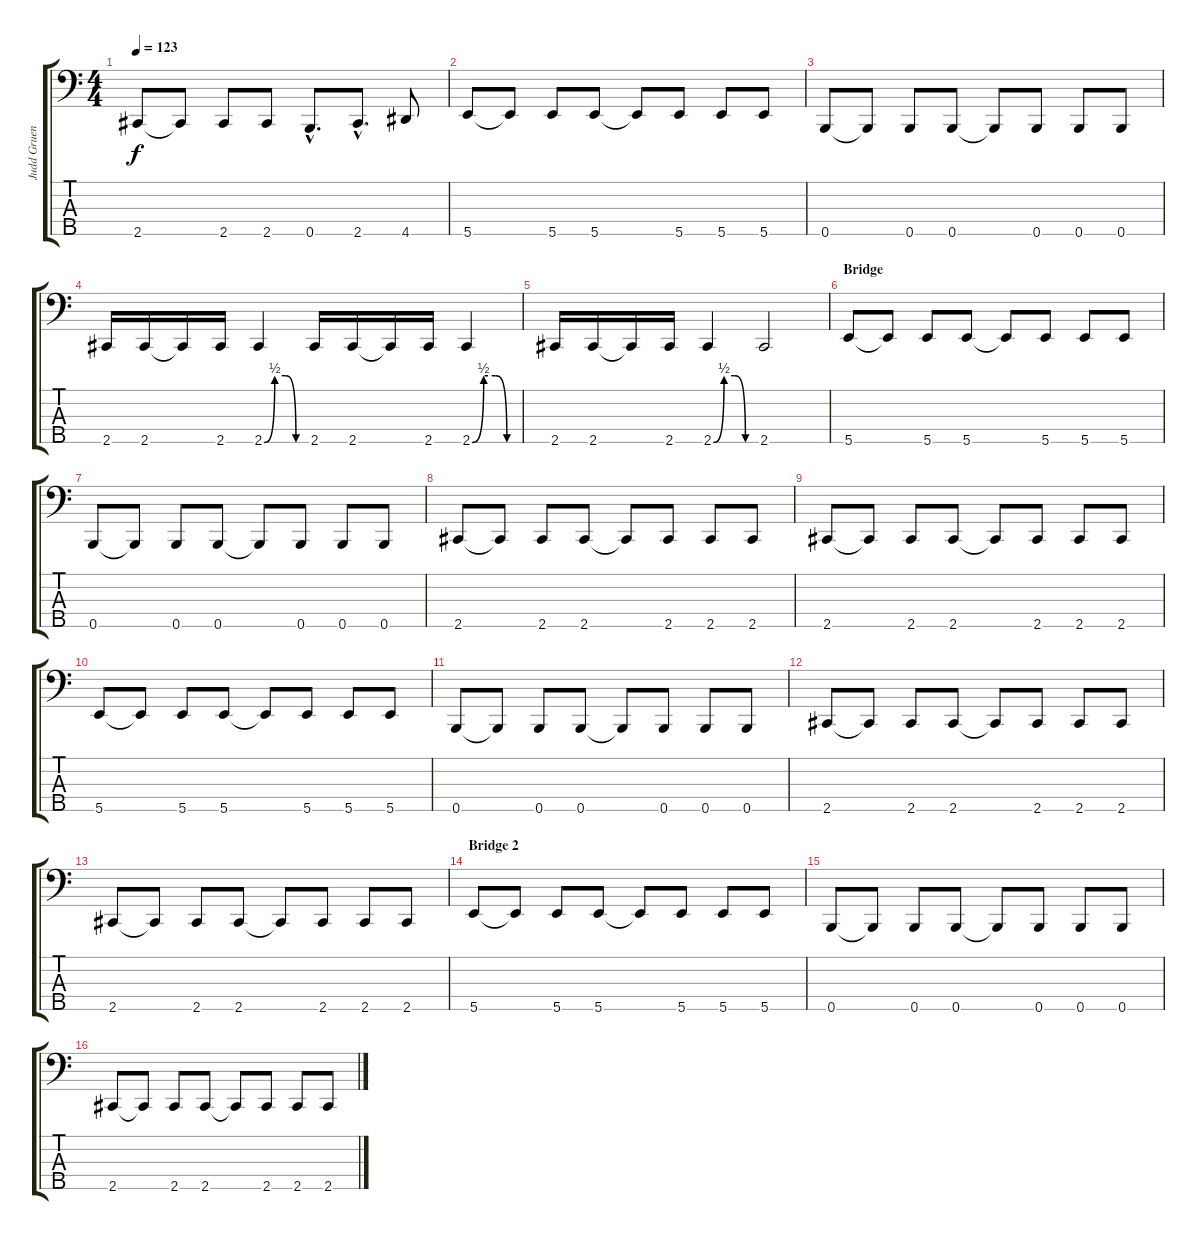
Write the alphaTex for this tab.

\track ("Judd Gruenbaum (Volume Effect)" "Judd Gruen") {instrument electricbasspick}
\staff {score tabs}
\tuning (G2 D2 A1 E1 B0) {hide}
\ts (4 4)
\tempo 123
\clef f4
\ks c
2.5.8{dy f} 2.5{t}.8 2.5.8 2.5.8 0.5{hac}.8{d} 2.5{hac}.8{d} 4.5.8 |
5.5.8 5.5{t}.8 5.5.8 5.5.8 5.5{t}.8 5.5.8 5.5.8 5.5.8 |
0.5.8 0.5{t}.8 0.5.8 0.5.8 0.5{t}.8 0.5.8 0.5.8 0.5.8 |
2.5.16 2.5.16 2.5{t}.16 2.5.16 2.5{be (custom 0 0 15 2 30 2 45 0 60 0)}.4 2.5.16 2.5.16 2.5{t}.16 2.5.16 2.5{be (custom 0 0 15 2 30 2 45 0 60 0)}.4 |
2.5.16 2.5.16 2.5{t}.16 2.5.16 2.5{be (custom 0 0 15 2 30 2 45 0 60 0)}.4 2.5.2 |
\section ("" "Bridge")
5.5.8 5.5{t}.8 5.5.8 5.5.8 5.5{t}.8 5.5.8 5.5.8 5.5.8 |
0.5.8 0.5{t}.8 0.5.8 0.5.8 0.5{t}.8 0.5.8 0.5.8 0.5.8 |
2.5.8 2.5{t}.8 2.5.8 2.5.8 2.5{t}.8 2.5.8 2.5.8 2.5.8 |
2.5.8 2.5{t}.8 2.5.8 2.5.8 2.5{t}.8 2.5.8 2.5.8 2.5.8 |
5.5.8 5.5{t}.8 5.5.8 5.5.8 5.5{t}.8 5.5.8 5.5.8 5.5.8 |
0.5.8 0.5{t}.8 0.5.8 0.5.8 0.5{t}.8 0.5.8 0.5.8 0.5.8 |
2.5.8 2.5{t}.8 2.5.8 2.5.8 2.5{t}.8 2.5.8 2.5.8 2.5.8 |
2.5.8 2.5{t}.8 2.5.8 2.5.8 2.5{t}.8 2.5.8 2.5.8 2.5.8 |
\section ("" "Bridge 2")
5.5.8 5.5{t}.8 5.5.8 5.5.8 5.5{t}.8 5.5.8 5.5.8 5.5.8 |
0.5.8 0.5{t}.8 0.5.8 0.5.8 0.5{t}.8 0.5.8 0.5.8 0.5.8 |
2.5.8 2.5{t}.8 2.5.8 2.5.8 2.5{t}.8 2.5.8 2.5.8 2.5.8
